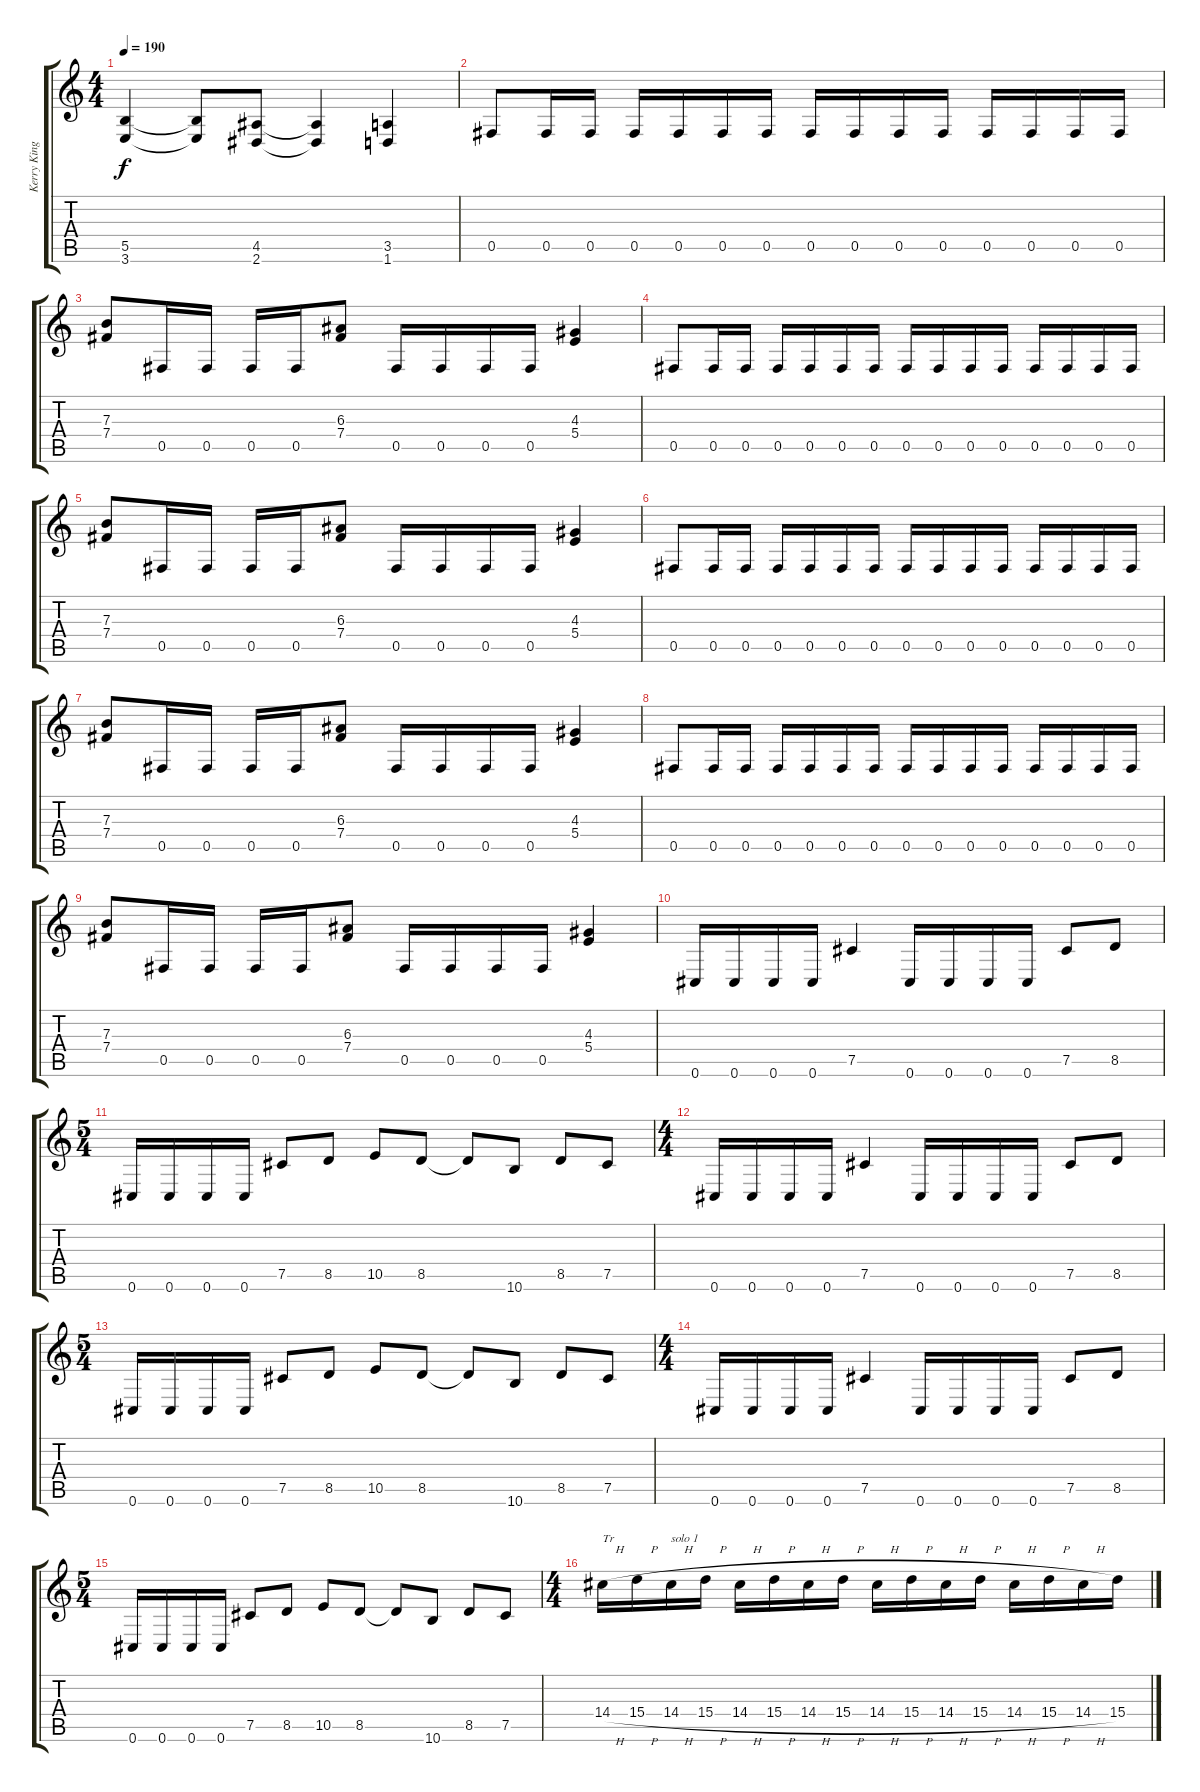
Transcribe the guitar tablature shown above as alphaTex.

\track ("Kerry King" "Kerry King") {instrument distortionguitar}
\staff {score tabs}
\tuning (Db4 Ab3 E3 B2 Gb2 Db2) {hide}
\ts (4 4)
\tempo 190
\clef g2
\ks c
(5.5 3.6).4{dy f} (5.5{t} 3.6{t}).8 (4.5 2.6).8 (4.5{t} 2.6{t}).4 (3.5 1.6).4 |
0.5.8 0.5.16 0.5.16 0.5.16 0.5.16 0.5.16 0.5.16 0.5.16 0.5.16 0.5.16 0.5.16 0.5.16 0.5.16 0.5.16 0.5.16 |
(7.3 7.4).8 0.5.16 0.5.16 0.5.16 0.5.16 (6.3 7.4).8 0.5.16 0.5.16 0.5.16 0.5.16 (4.3 5.4).4 |
0.5.8 0.5.16 0.5.16 0.5.16 0.5.16 0.5.16 0.5.16 0.5.16 0.5.16 0.5.16 0.5.16 0.5.16 0.5.16 0.5.16 0.5.16 |
(7.3 7.4).8 0.5.16 0.5.16 0.5.16 0.5.16 (6.3 7.4).8 0.5.16 0.5.16 0.5.16 0.5.16 (4.3 5.4).4 |
0.5.8 0.5.16 0.5.16 0.5.16 0.5.16 0.5.16 0.5.16 0.5.16 0.5.16 0.5.16 0.5.16 0.5.16 0.5.16 0.5.16 0.5.16 |
(7.3 7.4).8 0.5.16 0.5.16 0.5.16 0.5.16 (6.3 7.4).8 0.5.16 0.5.16 0.5.16 0.5.16 (4.3 5.4).4 |
0.5.8 0.5.16 0.5.16 0.5.16 0.5.16 0.5.16 0.5.16 0.5.16 0.5.16 0.5.16 0.5.16 0.5.16 0.5.16 0.5.16 0.5.16 |
(7.3 7.4).8 0.5.16 0.5.16 0.5.16 0.5.16 (6.3 7.4).8 0.5.16 0.5.16 0.5.16 0.5.16 (4.3 5.4).4 |
0.6.16 0.6.16 0.6.16 0.6.16 7.5.4 0.6.16 0.6.16 0.6.16 0.6.16 7.5.8 8.5.8 |
\ts (5 4)
0.6.16 0.6.16 0.6.16 0.6.16 7.5.8 8.5.8 10.5.8 8.5.8 8.5{t}.8 10.6.8 8.5.8 7.5.8 |
\ts (4 4)
0.6.16 0.6.16 0.6.16 0.6.16 7.5.4 0.6.16 0.6.16 0.6.16 0.6.16 7.5.8 8.5.8 |
\ts (5 4)
0.6.16 0.6.16 0.6.16 0.6.16 7.5.8 8.5.8 10.5.8 8.5.8 8.5{t}.8 10.6.8 8.5.8 7.5.8 |
\ts (4 4)
0.6.16 0.6.16 0.6.16 0.6.16 7.5.4 0.6.16 0.6.16 0.6.16 0.6.16 7.5.8 8.5.8 |
\ts (5 4)
0.6.16 0.6.16 0.6.16 0.6.16 7.5.8 8.5.8 10.5.8 8.5.8 8.5{t}.8 10.6.8 8.5.8 7.5.8 |
\ts (4 4)
14.4{h}.16{txt "Tr" volume 16} 15.4{h}.16 14.4{h}.16{txt "solo 1"} 15.4{h}.16 14.4{h}.16 15.4{h}.16 14.4{h}.16 15.4{h}.16 14.4{h}.16 15.4{h}.16 14.4{h}.16 15.4{h}.16 14.4{h}.16 15.4{h}.16 14.4{h}.16 15.4.16
